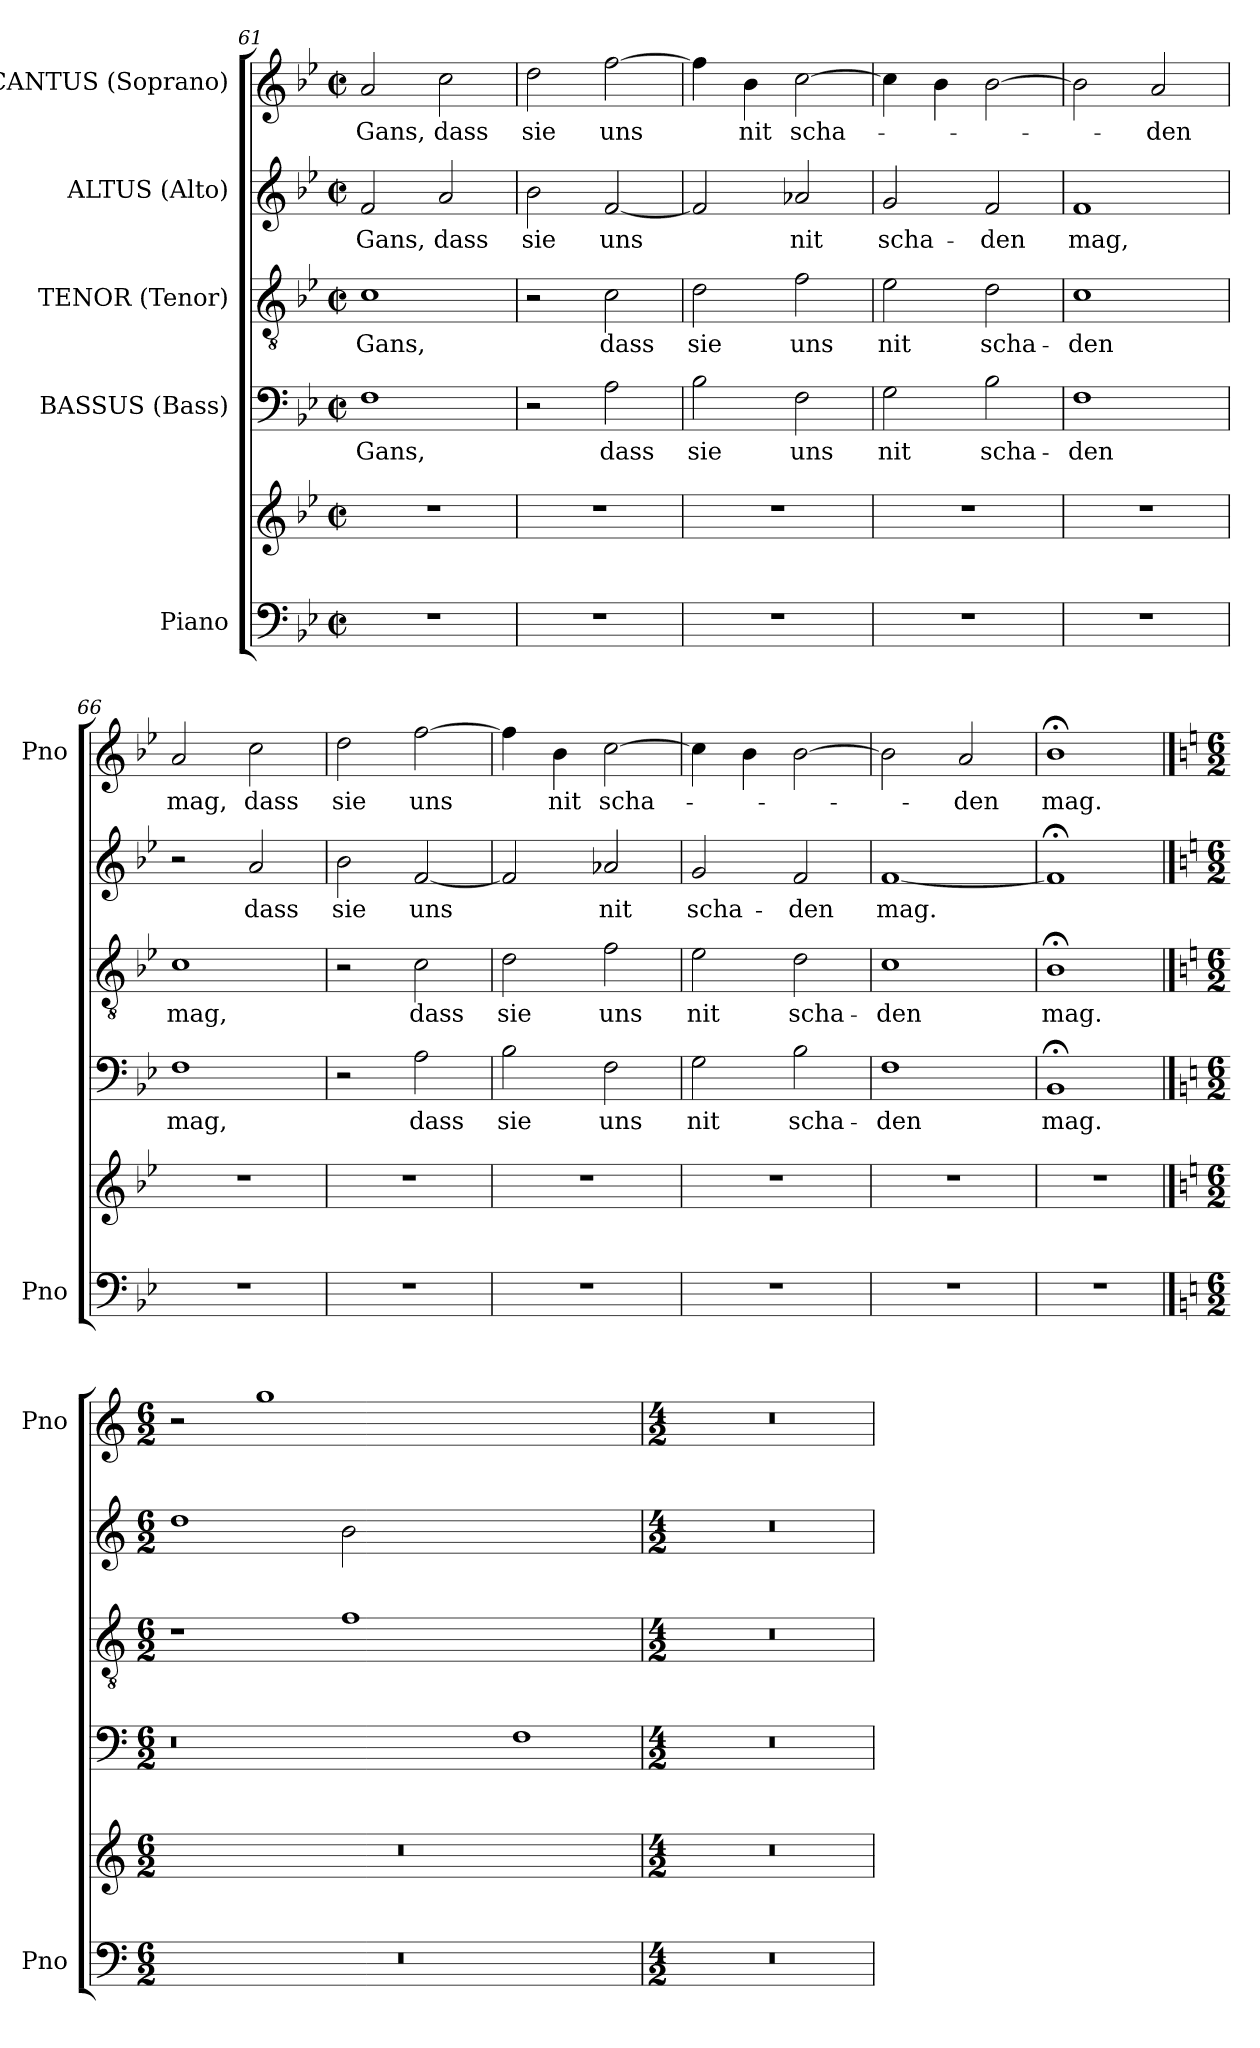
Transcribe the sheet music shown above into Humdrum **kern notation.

**kern	**kern	**kern	**text	**kern	**text	**kern	**text	**kern	**text
*part5	*part5	*part4	*part4	*part3	*part3	*part2	*part2	*part1	*part1
*staff6	*staff5	*staff4	*staff4	*staff3	*staff3	*staff2	*staff2	*staff1	*staff1
*I"Piano	*	*I"BASSUS (Bass)	*	*I"TENOR (Tenor)	*	*I"ALTUS (Alto)	*	*I"CANTUS (Soprano)	*
*I'Pno	*	*	*	*	*	*	*	*I'Pno	*
!!LO:PB:g=z
*clefF4	*clefG2	*clefF4	*	*clefGv2	*	*clefG2	*	*clefG2	*
*k[b-e-]	*k[b-e-]	*k[b-e-]	*	*k[b-e-]	*	*k[b-e-]	*	*k[b-e-]	*
*B-:	*B-:	*B-:	*	*B-:	*	*B-:	*	*B-:	*
*M2/2	*M2/2	*M2/2	*	*M2/2	*	*M2/2	*	*M2/2	*
*met(c|)	*met(c|)	*met(c|)	*	*met(c|)	*	*met(c|)	*	*met(c|)	*
=61	=61	=61	=61	=61	=61	=61	=61	=61	=61
1r	1r	1F	Gans,	1c	Gans,	2f/	Gans,	2a/	Gans,
.	.	.	.	.	.	2a/	dass	2cc\	dass
=62	=62	=62	=62	=62	=62	=62	=62	=62	=62
1r	1r	2r	.	2r	.	2b-\	sie	2dd\	sie
.	.	2A\	dass	2c\	dass	[2f/	uns	[2ff\	uns
=63	=63	=63	=63	=63	=63	=63	=63	=63	=63
1r	1r	2B-\	sie	2d\	sie	2f/]	.	4ff\]	.
.	.	.	.	.	.	.	.	4b-\	nit
.	.	2F\	uns	2f\	uns	2a-X/	nit	[2cc\	scha-
=64	=64	=64	=64	=64	=64	=64	=64	=64	=64
1r	1r	2G\	nit	2e-\	nit	2g/	scha-	4cc\]	.
.	.	.	.	.	.	.	.	4b-\	.
.	.	2B-\	scha-	2d\	scha-	2f/	-den	[2b-\	.
=65	=65	=65	=65	=65	=65	=65	=65	=65	=65
1r	1r	1F	-den	1c	-den	1f	mag,	2b-\]	.
.	.	.	.	.	.	.	.	2a/	-den
=66	=66	=66	=66	=66	=66	=66	=66	=66	=66
1r	1r	1F	mag,	1c	mag,	2r	.	2a/	mag,
.	.	.	.	.	.	2a/	dass	2cc\	dass
=67	=67	=67	=67	=67	=67	=67	=67	=67	=67
1r	1r	2r	.	2r	.	2b-\	sie	2dd\	sie
.	.	2A\	dass	2c\	dass	[2f/	uns	[2ff\	uns
=68	=68	=68	=68	=68	=68	=68	=68	=68	=68
1r	1r	2B-\	sie	2d\	sie	2f/]	.	4ff\]	.
.	.	.	.	.	.	.	.	4b-\	nit
.	.	2F\	uns	2f\	uns	2a-X/	nit	[2cc\	scha-
=69	=69	=69	=69	=69	=69	=69	=69	=69	=69
1r	1r	2G\	nit	2e-\	nit	2g/	scha-	4cc\]	.
.	.	.	.	.	.	.	.	4b-\	.
.	.	2B-\	scha-	2d\	scha-	2f/	-den	[2b-\	.
!!LO:LB:g=z
=70	=70	=70	=70	=70	=70	=70	=70	=70	=70
1r	1r	1F	-den	1c	-den	[1f	mag.	2b-\]	.
.	.	.	.	.	.	.	.	2a/	-den
=71	=71	=71	=71	=71	=71	=71	=71	=71	=71
1r	1r	1BB-;<	mag.	1B-;<	mag.	1f;<]	.	1b-;<	mag.
==72	==72	==72	==72	==72	==72	==72	==72	==72	==72
*k[]	*k[]	*k[]	*	*k[]	*	*k[]	*	*k[]	*
*C:	*C:	*C:	*	*C:	*	*C:	*	*C:	*
*M6/2	*M6/2	*M6/2	*	*M6/2	*	*M6/2	*	*M6/2	*
0.r	0.r	0r	.	1r	.	1dd	.	2r	.
.	.	.	.	.	.	.	.	1gg	.
.	.	.	.	1f	.	2b\	.	.	.
.	.	.	.	.	.	1.ryy	.	1.ryy	.
.	.	1F	.	1ryy	.	.	.	.	.
=73	=73	=73	=73	=73	=73	=73	=73	=73	=73
*M4/2	*M4/2	*M4/2	*	*M4/2	*	*M4/2	*	*M4/2	*
0r	0r	0r	.	0r	.	0r	.	0r	.
=	=	=	=	=	=	=	=	=	=
*-	*-	*-	*-	*-	*-	*-	*-	*-	*-
